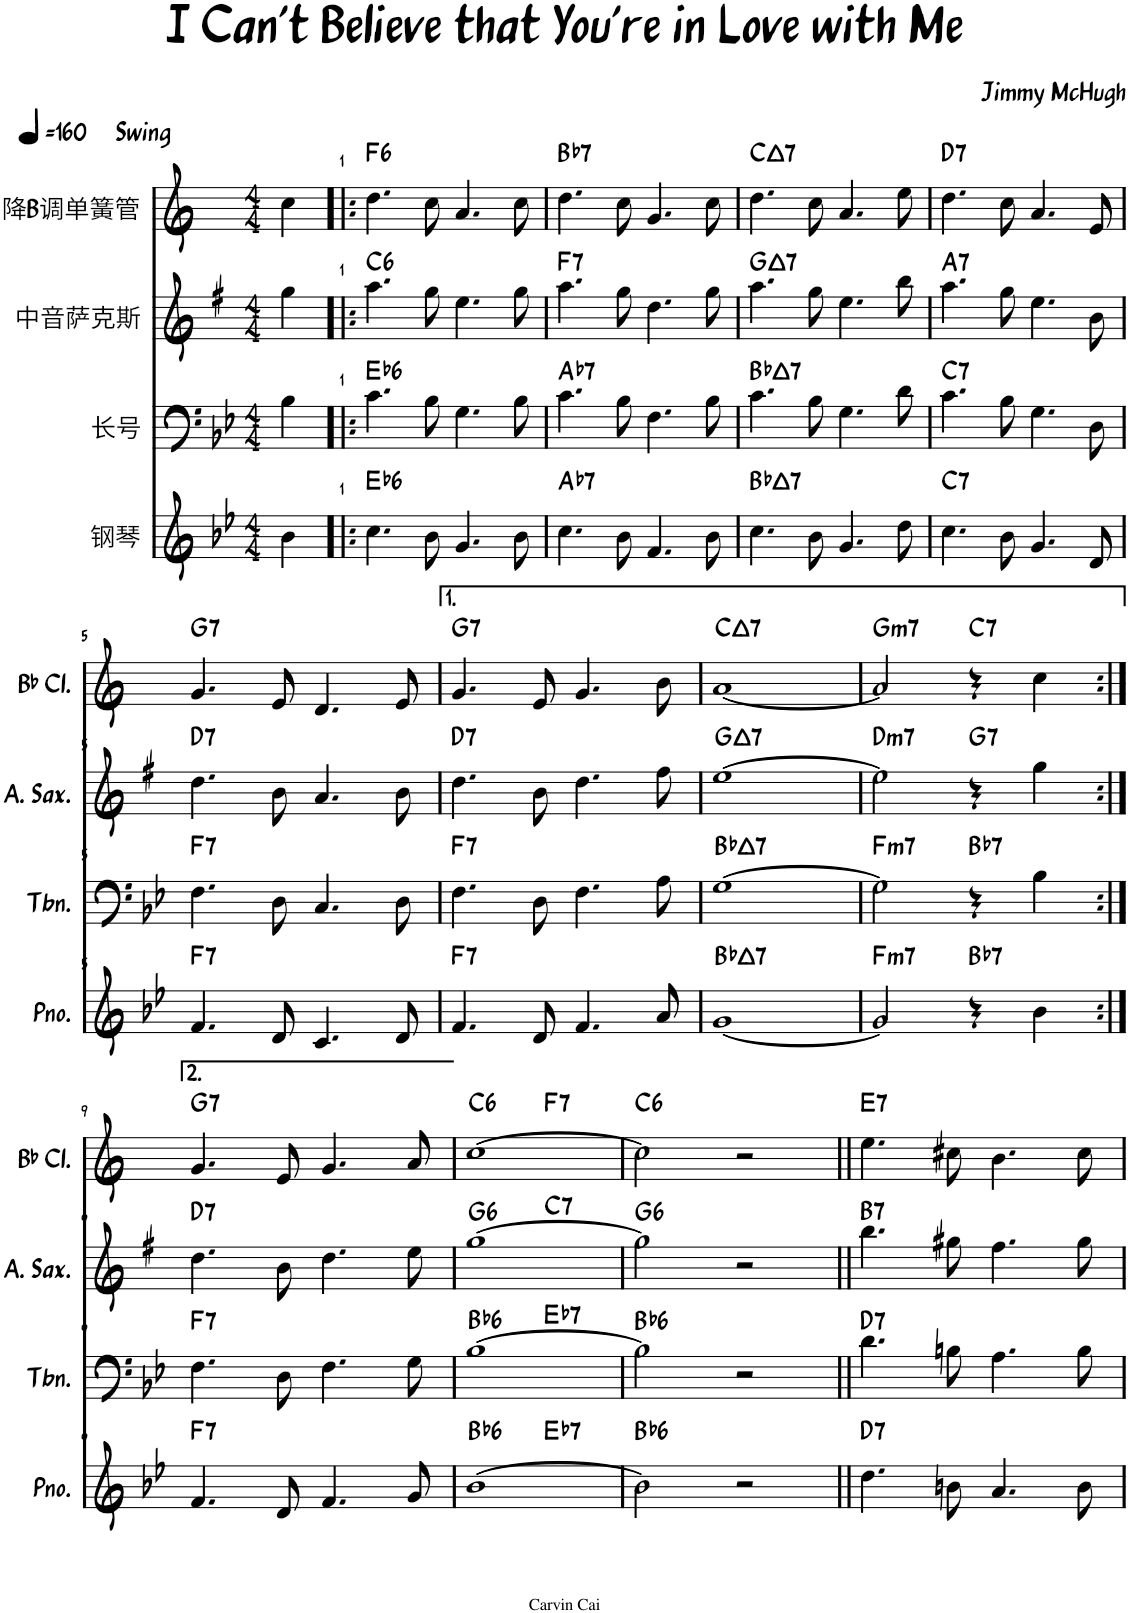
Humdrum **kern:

**kern	**harte	**kern	**harte	**kern	**harte	**kern	**harte
*part4	*part4	*part3	*part3	*part2	*part2	*part1	*part1
*staff4	*	*staff3	*	*staff2	*	*staff1	*
*I"钢琴	*	*I"长号	*	*I"中音萨克斯	*	*I"降B调单簧管	*
*clefG2	*	*clefF4	*	*clefG2	*	*clefG2	*
*	*	*	*	*Trd5c9	*	*Trd1c2	*
*k[b-e-]	*	*k[b-e-]	*	*k[f#]	*	*k[]	*
*M4/4	*	*M4/4	*	*M4/4	*	*M4/4	*
*MM160	*	*MM160	*	*MM160	*	*MM160	*
=	=	=	=	=	=	=	=
!	!	!	!	!	!	!LO:TX:a:B:t=Swing	!
4b-\	.	4B-\	.	4gg\	.	4cc\	.
=1!|:	=1!|:	=1!|:	=1!|:	=1!|:	=1!|:	=1!|:	=1!|:
!	!LO:H:kt=6	!	!LO:H:kt=6	!	!LO:H:kt=6	!	!LO:H:kt=6
4.cc\	Eb:maj6	4.c\	Eb:maj6	4.aa\	C:maj6	4.dd\	F:maj6
8b-\	.	8B-\	.	8gg\	.	8cc\	.
4.g/	.	4.G\	.	4.ee\	.	4.a/	.
8b-\	.	8B-\	.	8gg\	.	8cc\	.
=2	=2	=2	=2	=2	=2	=2	=2
!	!LO:H:kt=7	!	!LO:H:kt=7	!	!LO:H:kt=7	!	!LO:H:kt=7
4.cc\	Ab:7	4.c\	Ab:7	4.aa\	F:7	4.dd\	Bb:7
8b-\	.	8B-\	.	8gg\	.	8cc\	.
4.f/	.	4.F\	.	4.dd\	.	4.g/	.
8b-\	.	8B-\	.	8gg\	.	8cc\	.
=3	=3	=3	=3	=3	=3	=3	=3
!	!LO:H:kt=7	!	!LO:H:kt=7	!	!LO:H:kt=7	!	!LO:H:kt=7
4.cc\	Bb:maj7	4.c\	Bb:maj7	4.aa\	G:maj7	4.dd\	C:maj7
8b-\	.	8B-\	.	8gg\	.	8cc\	.
4.g/	.	4.G\	.	4.ee\	.	4.a/	.
8dd\	.	8d\	.	8bb\	.	8ee\	.
=4	=4	=4	=4	=4	=4	=4	=4
!	!LO:H:kt=7	!	!LO:H:kt=7	!	!LO:H:kt=7	!	!LO:H:kt=7
4.cc\	C:7	4.c\	C:7	4.aa\	A:7	4.dd\	D:7
8b-\	.	8B-\	.	8gg\	.	8cc\	.
4.g/	.	4.G\	.	4.ee\	.	4.a/	.
8d/	.	8D\	.	8b\	.	8e/	.
!!LO:LB:g=z
=5	=5	=5	=5	=5	=5	=5	=5
!	!LO:H:kt=7	!	!LO:H:kt=7	!	!LO:H:kt=7	!	!LO:H:kt=7
4.f/	F:7	4.F\	F:7	4.dd\	D:7	4.g/	G:7
8d/	.	8D\	.	8b\	.	8e/	.
4.c/	.	4.C/	.	4.a/	.	4.d/	.
8d/	.	8D\	.	8b\	.	8e/	.
=6	=6	=6	=6	=6	=6	=6	=6
!	!LO:H:kt=7	!	!LO:H:kt=7	!	!LO:H:kt=7	!	!LO:H:kt=7
4.f/	F:7	4.F\	F:7	4.dd\	D:7	4.g/	G:7
8d/	.	8D\	.	8b\	.	8e/	.
4.f/	.	4.F\	.	4.dd\	.	4.g/	.
8a/	.	8A\	.	8ff#\	.	8b\	.
=7	=7	=7	=7	=7	=7	=7	=7
!	!LO:H:kt=7	!	!LO:H:kt=7	!	!LO:H:kt=7	!	!LO:H:kt=7
[1g	Bb:maj7	[1G	Bb:maj7	[1ee	G:maj7	[1a	C:maj7
=8	=8	=8	=8	=8	=8	=8	=8
!	!LO:H:kt=m7	!	!LO:H:kt=m7	!	!LO:H:kt=m7	!	!LO:H:kt=m7
2g/]	F:min7	2G\]	F:min7	2ee\]	D:min7	2a/]	G:min7
!	!LO:H:kt=7	!	!LO:H:kt=7	!	!LO:H:kt=7	!	!LO:H:kt=7
4r	Bb:7	4r	Bb:7	4r	G:7	4r	C:7
4b-\	.	4B-\	.	4gg\	.	4cc\	.
!!LO:LB:g=z
=9:|!	=9:|!	=9:|!	=9:|!	=9:|!	=9:|!	=9:|!	=9:|!
!	!LO:H:kt=7	!	!LO:H:kt=7	!	!LO:H:kt=7	!	!LO:H:kt=7
4.f/	F:7	4.F\	F:7	4.dd\	D:7	4.g/	G:7
8d/	.	8D\	.	8b\	.	8e/	.
4.f/	.	4.F\	.	4.dd\	.	4.g/	.
8g/	.	8G\	.	8ee\	.	8a/	.
=10	=10	=10	=10	=10	=10	=10	=10
!	!LO:H:kt=6	!	!LO:H:kt=6	!	!LO:H:kt=6	!	!LO:H:kt=6
*^	*	*^	*	*^	*	*^	*
[1b-	2ryy	Bb:maj6	[1B-	2ryy	Bb:maj6	[1gg	2ryy	G:maj6	[1cc	2ryy	C:maj6
!	!	!LO:H:kt=7	!	!	!LO:H:kt=7	!	!	!LO:H:kt=7	!	!	!LO:H:kt=7
.	2ryy	Eb:7	.	2ryy	Eb:7	.	2ryy	C:7	.	2ryy	F:7
=11	=11	=11	=11	=11	=11	=11	=11	=11	=11	=11	=11
!	!	!LO:H:kt=6	!	!	!LO:H:kt=6	!	!	!LO:H:kt=6	!	!	!LO:H:kt=6
*v	*v	*	*	*	*	*v	*v	*	*v	*v	*
*	*	*v	*v	*	*	*	*	*
2b-\]	Bb:maj6	2B-\]	Bb:maj6	2gg\]	G:maj6	2cc\]	C:maj6
2r	.	2r	.	2r	.	2r	.
=12||	=12||	=12||	=12||	=12||	=12||	=12||	=12||
!	!LO:H:kt=7	!	!LO:H:kt=7	!	!LO:H:kt=7	!	!LO:H:kt=7
4.dd\	D:7	4.d\	D:7	4.bb\	B:7	4.ee\	E:7
8bn\	.	8Bn\	.	8gg#X\	.	8cc#X\	.
4.a/	.	4.A\	.	4.ff#\	.	4.b\	.
8b\	.	8B\	.	8gg#\	.	8cc#\	.
=	=	=	=	=	=	=	=
*-	*-	*-	*-	*-	*-	*-	*-
